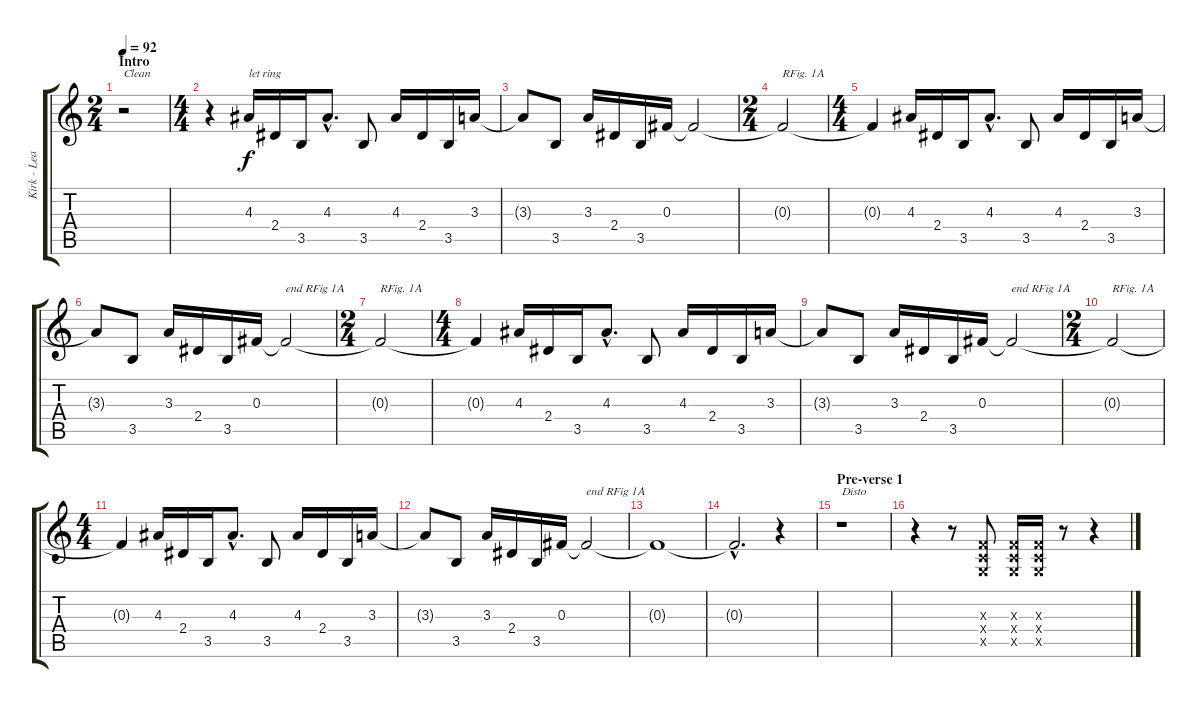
\track ("Kirk - Lead Guitar" "Kirk - Lea") {instrument distortionguitar}
\staff {score tabs}
\tuning (Eb4 Bb3 Gb3 Db3 Ab2 Eb2) {hide}
\ts (2 4)
\section ("" "Intro")
\tempo 92
\clef g2
\ks c
r.2{txt "Clean" dy f instrument electricguitarclean} |
\ts (4 4)
r.4 4.3.16{txt "let ring"} 2.4.16 3.5.16 4.3{hac}.8{d} 3.5.8 4.3.16 2.4.16 3.5.16 3.3.16 |
3.3{t}.8 3.5.8 3.3.16 2.4.16 3.5.16 0.3.16 0.3{t}.2 |
\ts (2 4)
0.3{t}.2{txt "RFig. 1A"} |
\ts (4 4)
0.3{t}.4 4.3.16 2.4.16 3.5.16 4.3{hac}.8{d} 3.5.8 4.3.16 2.4.16 3.5.16 3.3.16 |
3.3{t}.8 3.5.8 3.3.16 2.4.16 3.5.16 0.3.16 0.3{t}.2{txt "end RFig 1A"} |
\ts (2 4)
0.3{t}.2{txt "RFig. 1A"} |
\ts (4 4)
0.3{t}.4 4.3.16 2.4.16 3.5.16 4.3{hac}.8{d} 3.5.8 4.3.16 2.4.16 3.5.16 3.3.16 |
3.3{t}.8 3.5.8 3.3.16 2.4.16 3.5.16 0.3.16 0.3{t}.2{txt "end RFig 1A"} |
\ts (2 4)
0.3{t}.2{txt "RFig. 1A"} |
\ts (4 4)
0.3{t}.4 4.3.16 2.4.16 3.5.16 4.3{hac}.8{d} 3.5.8 4.3.16 2.4.16 3.5.16 3.3.16 |
3.3{t}.8 3.5.8 3.3.16 2.4.16 3.5.16 0.3.16 0.3{t}.2{txt "end RFig 1A"} |
0.3{t}.1 |
0.3{hac t}.2{d} r.4 |
\section ("" "Pre-verse 1")
r.1{txt "Disto" instrument distortionguitar} |
r.4 r.8 (-1.3{x} -1.4{x} -1.5{x}).8 (-1.3{x} -1.4{x} -1.5{x}).16 (-1.3{x} -1.4{x} -1.5{x}).16 r.8 r.4
